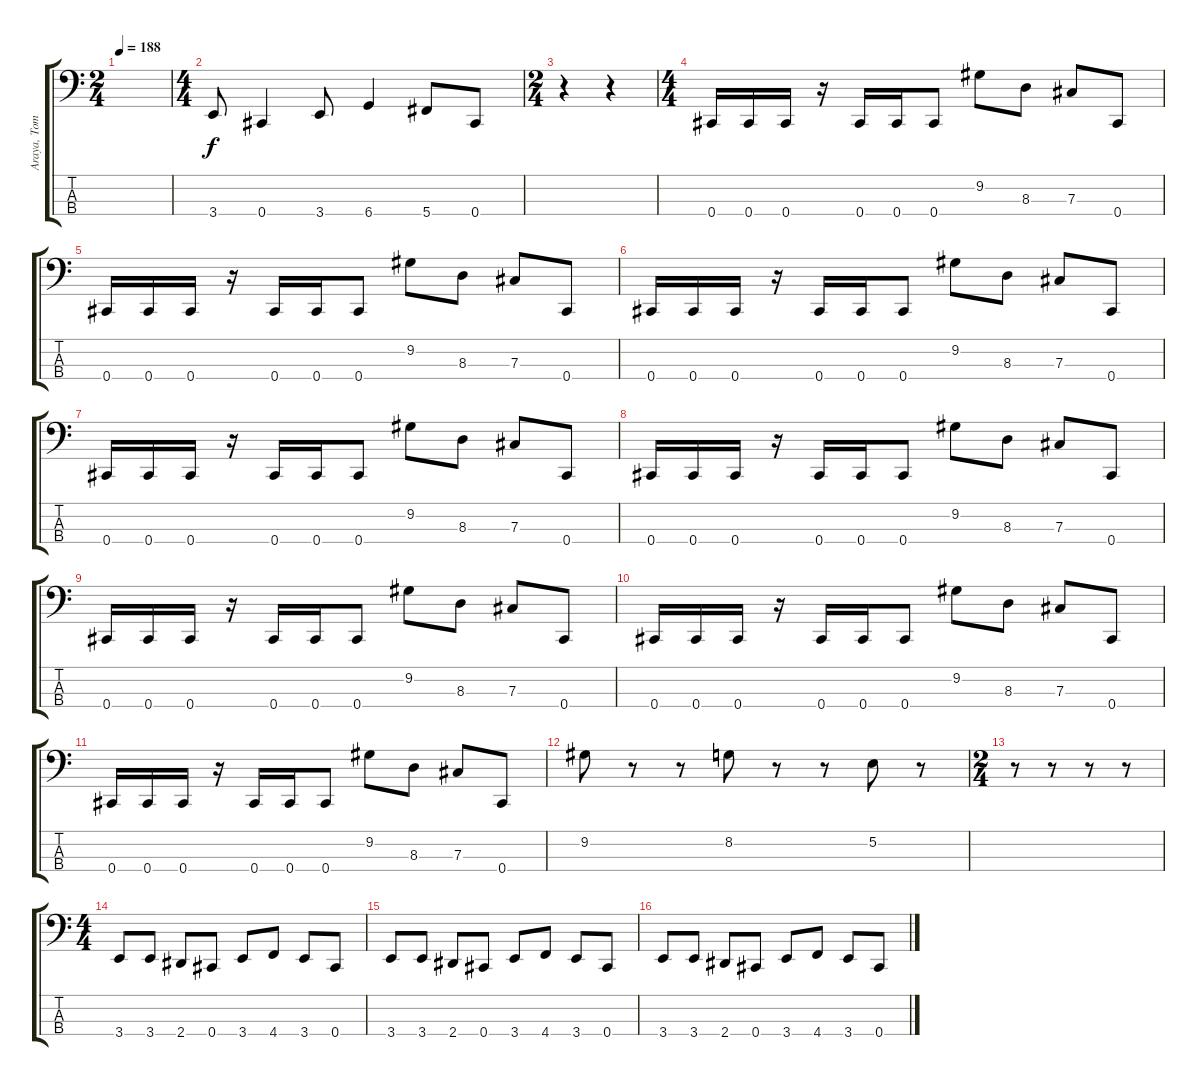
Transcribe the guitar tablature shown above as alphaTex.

\track ("Araya, Tom" "Araya, Tom") {instrument electricbasspick}
\staff {score tabs}
\tuning (E2 B1 Gb1 Db1) {hide}
\ts (2 4)
\tempo 188
\clef f4
\ks c
|
\ts (4 4)
3.4.8 0.4.4 3.4.8 6.4.4 5.4.8 0.4.8 |
\ts (2 4)
r.4 r.4 |
\ts (4 4)
0.4.16 0.4.16 0.4.16 r.16 0.4.16 0.4.16 0.4.8 9.2.8 8.3.8 7.3.8 0.4.8 |
0.4.16 0.4.16 0.4.16 r.16 0.4.16 0.4.16 0.4.8 9.2.8 8.3.8 7.3.8 0.4.8 |
0.4.16 0.4.16 0.4.16 r.16 0.4.16 0.4.16 0.4.8 9.2.8 8.3.8 7.3.8 0.4.8 |
0.4.16 0.4.16 0.4.16 r.16 0.4.16 0.4.16 0.4.8 9.2.8 8.3.8 7.3.8 0.4.8 |
0.4.16 0.4.16 0.4.16 r.16 0.4.16 0.4.16 0.4.8 9.2.8 8.3.8 7.3.8 0.4.8 |
0.4.16 0.4.16 0.4.16 r.16 0.4.16 0.4.16 0.4.8 9.2.8 8.3.8 7.3.8 0.4.8 |
0.4.16 0.4.16 0.4.16 r.16 0.4.16 0.4.16 0.4.8 9.2.8 8.3.8 7.3.8 0.4.8 |
0.4.16 0.4.16 0.4.16 r.16 0.4.16 0.4.16 0.4.8 9.2.8 8.3.8 7.3.8 0.4.8 |
9.2.8 r.8 r.8 8.2.8 r.8 r.8 5.2.8 r.8 |
\ts (2 4)
r.8 r.8 r.8 r.8 |
\ts (4 4)
3.4.8 3.4.8 2.4.8 0.4.8 3.4.8 4.4.8 3.4.8 0.4.8 |
3.4.8 3.4.8 2.4.8 0.4.8 3.4.8 4.4.8 3.4.8 0.4.8 |
3.4.8 3.4.8 2.4.8 0.4.8 3.4.8 4.4.8 3.4.8 0.4.8
